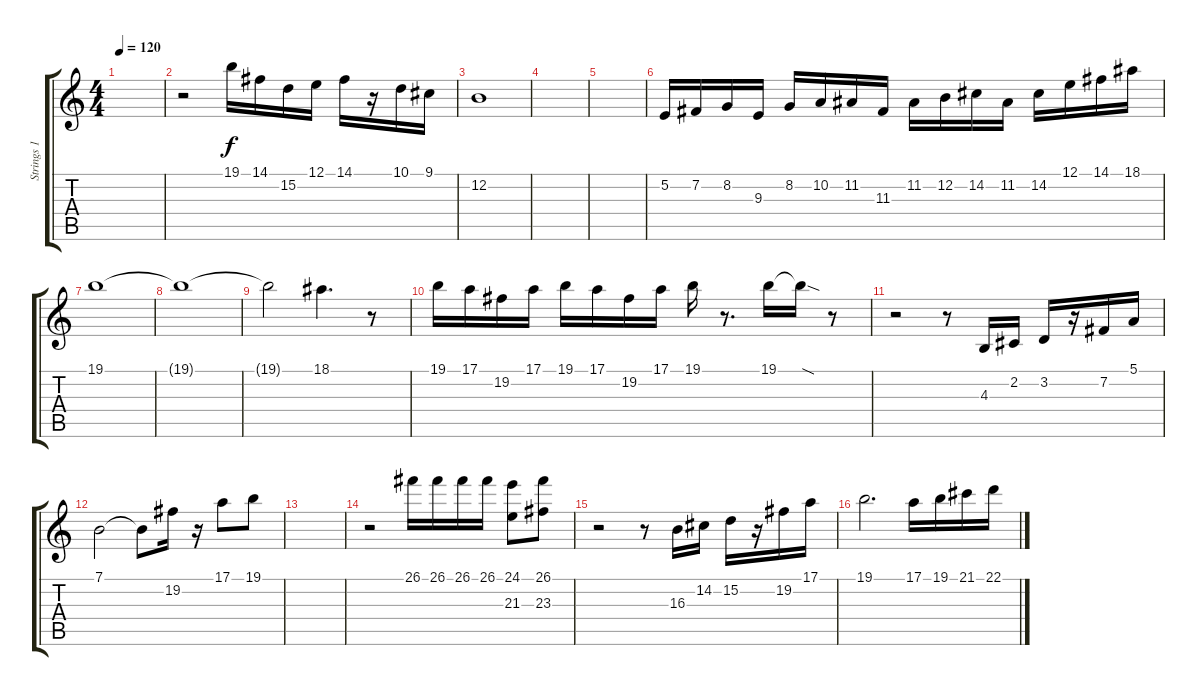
\track ("Strings 1" "Strings 1") {instrument cello}
\staff {score tabs}
\tuning (E4 B3 G3 D3 A2 E2) {hide}
\ts (4 4)
\tempo 120
\clef g2
\ks c
|
r.2 19.1.16 14.1.16 15.2.16 12.1.16 14.1.16 r.16 10.1.16 9.1.16 |
12.2.1{volume 6} |
|
|
5.2.16{volume 10} 7.2.16 8.2.16 9.3.16 8.2.16 10.2.16 11.2.16 11.3.16 11.2.16 12.2.16 14.2.16 11.2.16 14.2.16 12.1.16 14.1.16 18.1.16 |
19.1.1{volume 8} |
19.1{t}.1 |
19.1{t}.2 18.1.4{d} r.8 |
19.1.16{volume 10} 17.1.16 19.2.16 17.1.16 19.1.16 17.1.16 19.2.16 17.1.16 19.1.16 r.8{d} 19.1.16 19.1{sod t}.16 r.8 |
r.2 r.8 4.3.16 2.2.16 3.2.16 r.16 7.2.16 5.1.16 |
7.1.2 7.1{t}.8 19.2.16 r.16 17.1.8 19.1.8 |
|
r.2 26.1.16 26.1.16 26.1.16 26.1.16 (24.1 21.3).8 (26.1 23.3).8 |
r.2 r.8 16.3.16 14.2.16 15.2.16 r.16 19.2.16 17.1.16 |
19.1.2{d} 17.1.16 19.1.16 21.1.16 22.1.16
